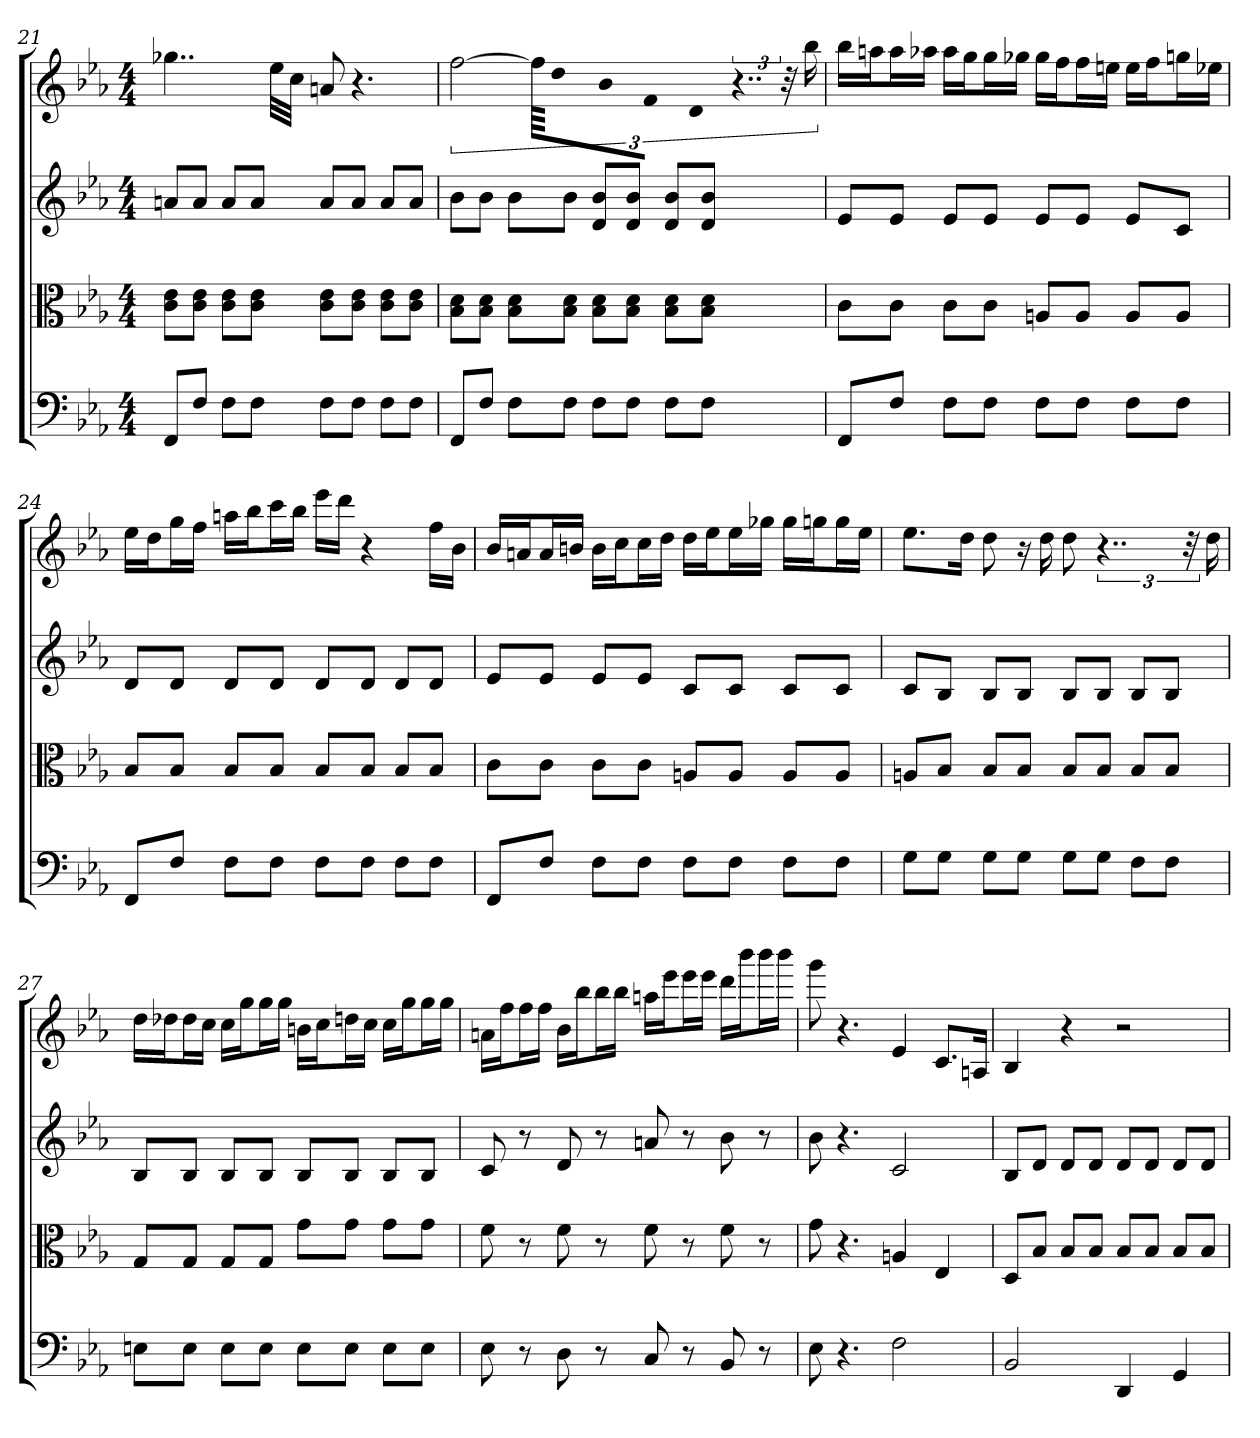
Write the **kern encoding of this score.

**kern	**kern	**kern	**kern
*part4	*part3	*part2	*part1
*staff4	*staff3	*staff2	*staff1
*clefF4	*clefC3	*	*
*k[b-e-a-]	*k[b-e-a-]	*k[b-e-a-]	*k[b-e-a-]
*E-:	*E-:	*E-:	*E-:
*M4/4	*M4/4	*M4/4	*M4/4
=21	=21	=21	=21
8FF/L	8c\ 8e-\L	8anL	4..gg-X
8F/J	8c\ 8e-\J	8aJ	.
8F\L	8c\ 8e-\L	8aL	.
8F\J	8c\ 8e-\J	8aJ	.
.	.	.	32ee-LLL
.	.	.	32ccJJJ
8F\L	8c\ 8e-\L	8aL	8an
8F\J	8c\ 8e-\J	8aJ	4.r
8F\L	8c\ 8e-\L	8aL	.
8F\J	8c\ 8e-\J	8aJ	.
=22	=22	=22	=22
8FF/L	8B-\ 8d\L	8b-L	[3ff
8F/J	8B-\ 8d\J	8b-J	.
8F\L	8B-\ 8d\L	8b-L	.
.	.	.	96ffKLLL]
.	.	.	32ddJJ
8F\J	8B-\ 8d\J	8b-J	16b-L
.	.	.	16fJJ
8F\L	8B-\ 8d\L	8d 8b-L	8d
8F\J	8B-\ 8d\J	8d 8b-J	6..r
8F\L	8B-\ 8d\L	8d 8b-L	.
8F\J	8B-\ 8d\J	8d 8b-J	.
.	.	.	48r
.	.	.	16bb-
=23	=23	=23	=23
8FF/L	8c\L	8e-L	16bb-LL
.	.	.	16aanJ
8F/J	8c\J	8e-J	16aaL
.	.	.	16aa-XJJ
8F\L	8c\L	8e-L	16aa-LL
.	.	.	16ggJ
8F\J	8c\J	8e-J	16ggL
.	.	.	16gg-XJJ
8F\L	8An/L	8e-L	16gg-LL
.	.	.	16ffJ
8F\J	8A/J	8e-J	16ffL
.	.	.	16eenJJ
8F\L	8A/L	8e-L	16eeLL
.	.	.	16ffJ
8F\J	8A/J	8cJ	16ggnL
.	.	.	16ee-XJJ
=24	=24	=24	=24
8FF/L	8B-/L	8dL	16ee-LL
.	.	.	16ddJ
8F/J	8B-/J	8dJ	16ggL
.	.	.	16ffJJ
8F\L	8B-/L	8dL	16aanLL
.	.	.	16bb-J
8F\J	8B-/J	8dJ	16cccL
.	.	.	16bb-JJ
8F\L	8B-/L	8dL	16eee-LL
.	.	.	16dddJJ
8F\J	8B-/J	8dJ	4r
8F\L	8B-/L	8dL	.
8F\J	8B-/J	8dJ	16ffLL
.	.	.	16b-JJ
=25	=25	=25	=25
8FF/L	8c\L	8e-L	16b-LL
.	.	.	16anJ
8F/J	8c\J	8e-J	16aL
.	.	.	16bnJJ
8F\L	8c\L	8e-L	16bLL
.	.	.	16ccJ
8F\J	8c\J	8e-J	16ccL
.	.	.	16ddJJ
8F\L	8An/L	8cL	16ddLL
.	.	.	16ee-J
8F\J	8A/J	8cJ	16ee-L
.	.	.	16gg-XJJ
8F\L	8A/L	8cL	16gg-LL
.	.	.	16ggnJ
8F\J	8A/J	8cJ	16ggL
.	.	.	16ee-JJ
=26	=26	=26	=26
8G\L	8An/L	8cL	8.ee-L
8G\J	8B-/J	8B-J	.
.	.	.	16ddJk
8G\L	8B-/L	8B-L	8dd
8G\J	8B-/J	8B-J	16r
.	.	.	16dd
8G\L	8B-/L	8B-L	8dd
8G\J	8B-/J	8B-J	6..r
8F\L	8B-/L	8B-L	.
8F\J	8B-/J	8B-J	.
.	.	.	48r
.	.	.	16dd
=27	=27	=27	=27
8En\L	8G/L	8B-L	16ddLL
.	.	.	16dd-XJ
8E\J	8G/J	8B-J	16dd-L
.	.	.	16ccJJ
8E\L	8G/L	8B-L	16ccLL
.	.	.	16ggJ
8E\J	8G/J	8B-J	16ggL
.	.	.	16ggJJ
8E\L	8g\L	8B-L	16bnLL
.	.	.	16ccJ
8E\J	8g\J	8B-J	16ddnL
.	.	.	16ccJJ
8E\L	8g\L	8B-L	16ccLL
.	.	.	16ggJ
8E\J	8g\J	8B-J	16ggL
.	.	.	16ggJJ
=28	=28	=28	=28
8E-	8f	8c	16anLL
.	.	.	16ffJ
8r	8r	8r	16ffL
.	.	.	16ffJJ
8D	8f	8d	16b-LL
.	.	.	16bb-J
8r	8r	8r	16bb-L
.	.	.	16bb-JJ
8C	8f	8an	16aanLL
.	.	.	16eee-J
8r	8r	8r	16eee-L
.	.	.	16eee-JJ
8BB-	8f	8b-	16dddLL
.	.	.	16bbb-J
8r	8r	8r	16bbb-L
.	.	.	16bbb-JJ
=29	=29	=29	=29
8E-	8g	8b-	8ggg
4.r	4.r	4.r	4.r
2F	4An	2c	4e-
.	4E-	.	8.cL
.	.	.	16AnJk
=30	=30	=30	=30
2BB-	8D/L	8B-L	4B-
.	8B-/J	8dJ	.
.	8B-/L	8dL	4r
.	8B-/J	8dJ	.
4DD	8B-/L	8dL	2r
.	8B-/J	8dJ	.
4GG	8B-/L	8dL	.
.	8B-/J	8dJ	.
=	=	=	=
*-	*-	*-	*-
